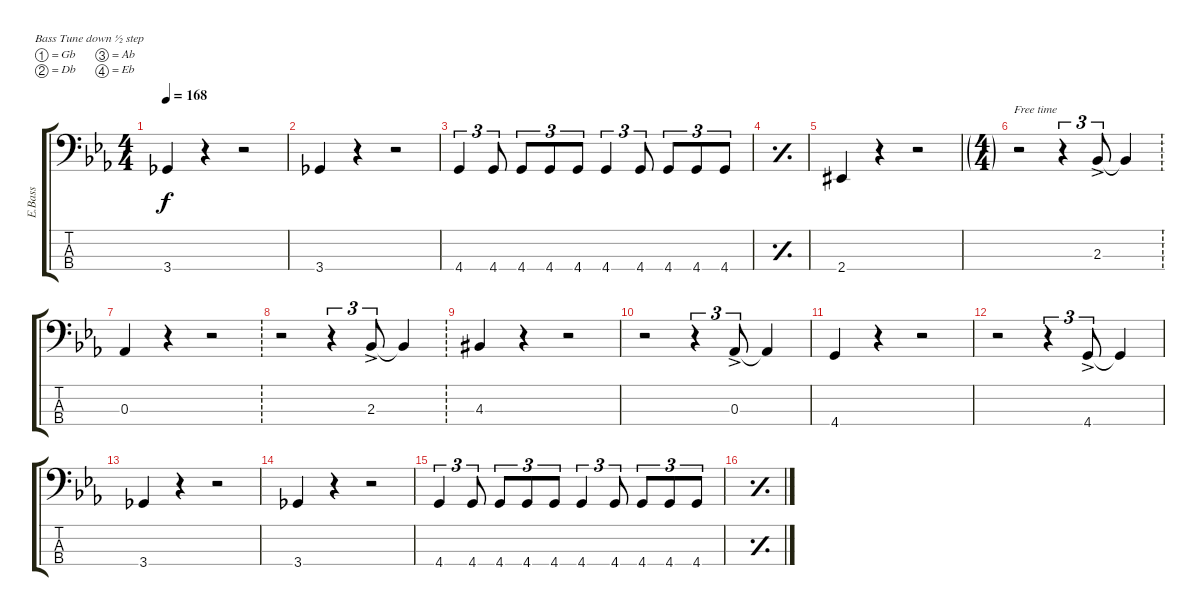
\defaultSystemsLayout 4
\bracketExtendMode groupsimilarinstruments
\otherSystemsTrackNameOrientation horizontal
\track ("E.Bass" "E.Bass") {solo instrument electricbassfinger}
\staff {score tabs}
\tuning (Gb2 Db2 Ab1 Eb1)
\ts (4 4)
\tempo 168
\clef f4
\ks eb
3.4{acc forcenatural}.4{dy f beam Up} r.4{beam Up} r.2{beam Up} |
3.4{acc forcenatural}.4{beam Up} r.4{beam Up} r.2{beam Up} |
4.4{acc #}.4{tu (3 2) beam Up} 4.4{acc #}.8{tu (3 2) beam Up} 4.4{acc #}.8{tu (3 2) beam Up} 4.4{acc #}.8{tu (3 2) beam Up} 4.4{acc #}.8{tu (3 2) beam Up} 4.4{acc #}.4{tu (3 2) beam Up} 4.4{acc #}.8{tu (3 2) beam Up} 4.4{acc #}.8{tu (3 2) beam Up} 4.4{acc #}.8{tu (3 2) beam Up} 4.4{acc #}.8{tu (3 2) beam Up} |
\simile simple
|
\simile none
2.4{acc #}.4{beam Up} r.4{beam Up} r.2{beam Up} |
\ft
r.2{beam Down} r.4{tu (3 2) beam Down} 2.3{ac acc forcenatural}.8{tu (3 2) beam Up} 2.3{t acc forcenatural}.4{beam Up} |
\ft
0.3{acc forcenatural}.4{beam Up} r.4{beam Up} r.2{beam Up} |
\ft
r.2{beam Down} r.4{tu (3 2) beam Down} 2.3{ac acc forcenatural}.8{tu (3 2) beam Up} 2.3{t acc forcenatural}.4{beam Up} |
4.3{acc #}.4{beam Up} r.4{beam Up} r.2{beam Up} |
r.2{beam Down} r.4{tu (3 2) beam Down} 0.3{ac acc forcenatural}.8{tu (3 2) beam Up} 0.3{t acc forcenatural}.4{beam Up} |
4.4{acc #}.4{beam Up} r.4{beam Up} r.2{beam Up} |
r.2{beam Down} r.4{tu (3 2) beam Down} 4.4{ac acc #}.8{tu (3 2) beam Up} 4.4{t acc #}.4{beam Up} |
3.4{acc forcenatural}.4{beam Up} r.4{beam Up} r.2{beam Up} |
3.4{acc forcenatural}.4{beam Up} r.4{beam Up} r.2{beam Up} |
4.4{acc #}.4{tu (3 2) beam Up} 4.4{acc #}.8{tu (3 2) beam Up} 4.4{acc #}.8{tu (3 2) beam Up} 4.4{acc #}.8{tu (3 2) beam Up} 4.4{acc #}.8{tu (3 2) beam Up} 4.4{acc #}.4{tu (3 2) beam Up} 4.4{acc #}.8{tu (3 2) beam Up} 4.4{acc #}.8{tu (3 2) beam Up} 4.4{acc #}.8{tu (3 2) beam Up} 4.4{acc #}.8{tu (3 2) beam Up} |
\simile simple
